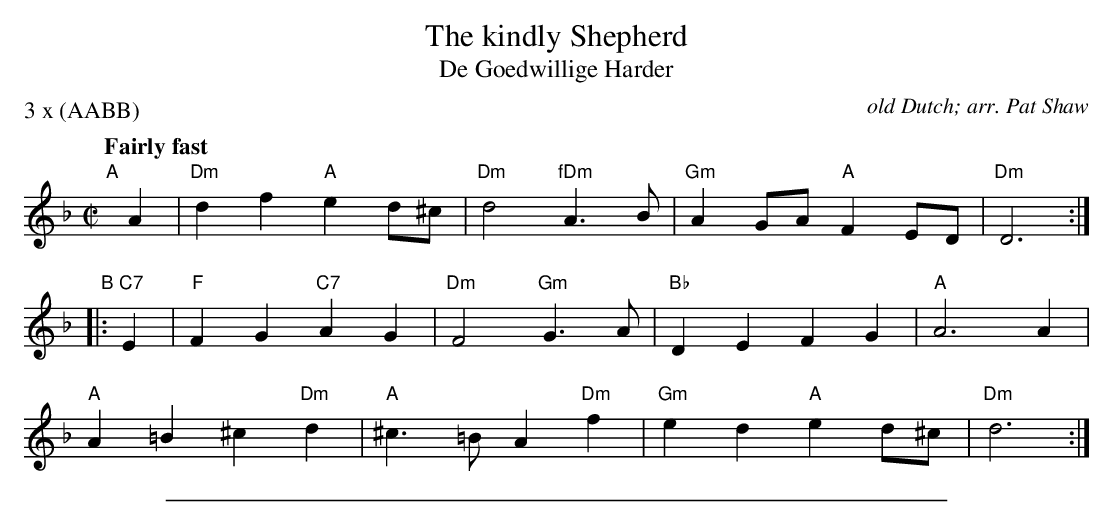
X:1
T: The kindly Shepherd
T: De Goedwillige Harder
C: old Dutch; arr. Pat Shaw
P: 3 x (AABB)
Q: "Fairly fast"
M: C|
L: 1/8
K: Dm
"A"[|] A2 |\
"Dm"d2f2 "A"e2d^c | "Dm"d4 "fDm"A3B | "Gm"A2GA "A"F2ED | "Dm"D6 :|
"B"|: "C7"E2 |\
"F"F2G2 "C7"A2G2 | "Dm"F4 "Gm"G3A | "Bb"D2E2 F2G2 | "A"A6 A2 |
"A"A2=B2 ^c2"Dm"d2 | "A"^c3=B A2"Dm"f2 | "Gm"e2d2 "A"e2d^c | "Dm"d6 :|
